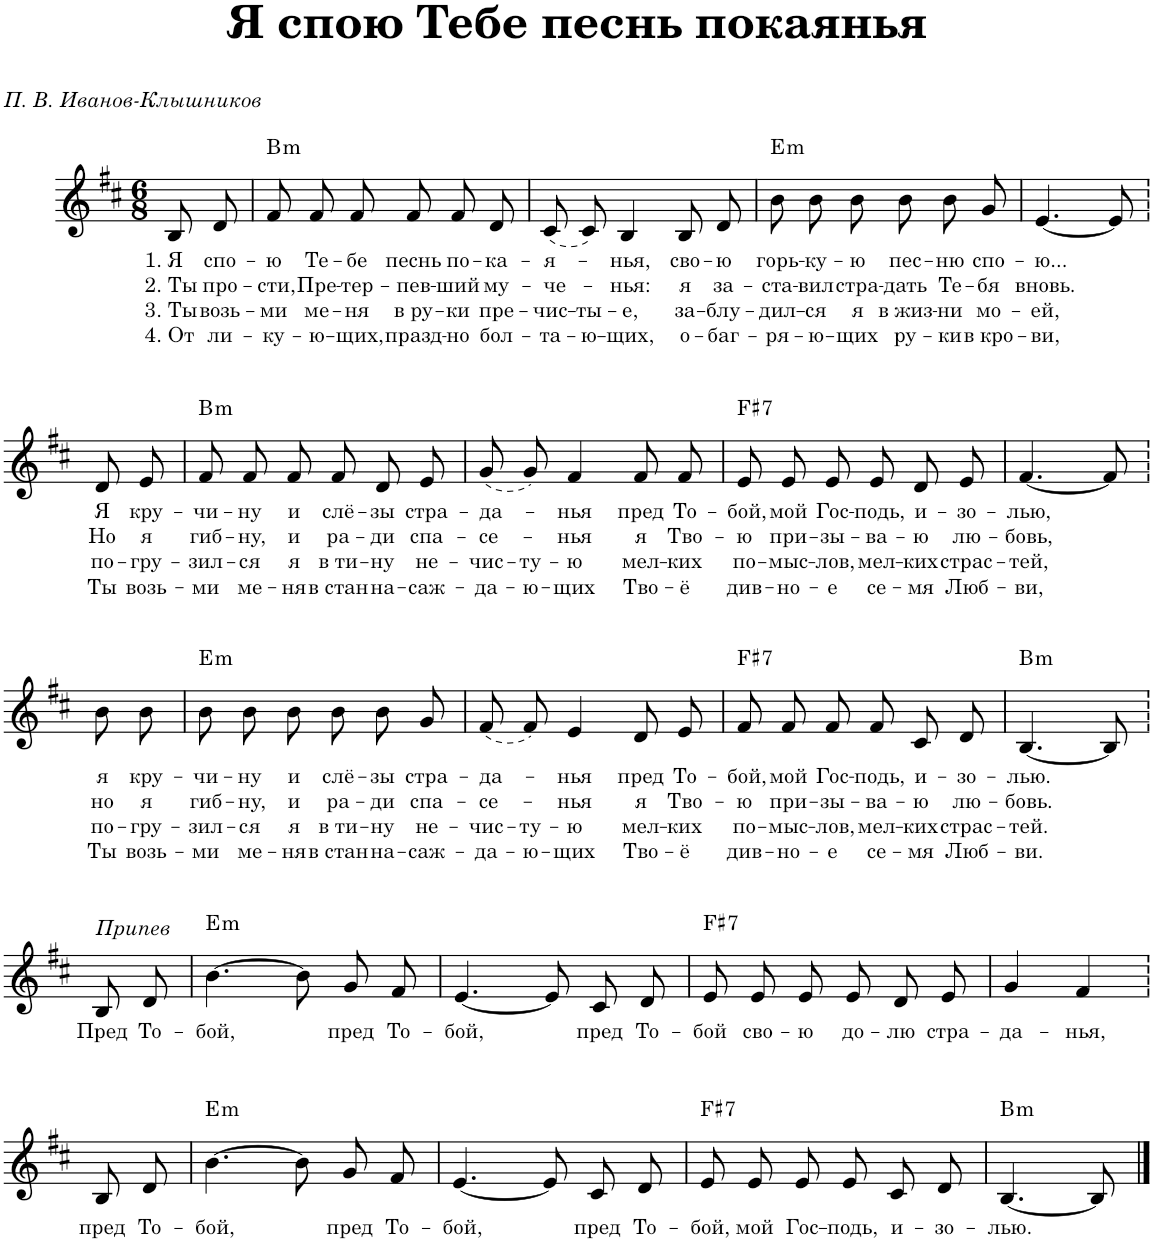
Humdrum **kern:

**kern	**text	**text	**text	**text	**harte
*part1	*part1	*part1	*part1	*part1	*part1
*staff1	*staff1	*staff1	*staff1	*staff1	*
*I"Piano	*	*	*	*	*
*I'Pno.	*	*	*	*	*
*clefG2	*	*	*	*	*
*k[f#c#]	*	*	*	*	*
*M6/8	*	*	*	*	*
=1	=1	=1	=1	=1	=1
!	!LO:LY:b	!LO:LY:b	!LO:LY:b	!LO:LY:b	!
8B/L	1. Я	2. Ты	3. Ты	4. От	.
!	!LO:LY:b	!LO:LY:b	!LO:LY:b	!LO:LY:b	!
8d/J	спо-	про-	возь-	ли-	.
=2	=2	=2	=2	=2	=2
!	!LO:LY:b	!LO:LY:b	!LO:LY:b	!LO:LY:b	!LO:H:kt=m
8f#/L	-ю	-сти,	-ми	-ку-	B:min
!	!LO:LY:b	!LO:LY:b	!LO:LY:b	!LO:LY:b	!
8f#/	Те-	Пре-	ме-	-ю-	.
!	!LO:LY:b	!LO:LY:b	!LO:LY:b	!LO:LY:b	!
8f#/J	-бе	-тер-	-ня	-щих,	.
!	!LO:LY:b	!LO:LY:b	!LO:LY:b	!LO:LY:b	!
8f#/L	песнь	-пев-	в ру-	празд-	.
!	!LO:LY:b	!LO:LY:b	!LO:LY:b	!LO:LY:b	!
8f#/	по-	-ший	-ки	-но	.
!	!LO:LY:b	!LO:LY:b	!LO:LY:b	!LO:LY:b	!
8d/J	-ка-	му-	пре-	бол-	.
=3	=3	=3	=3	=3	=3
!	!LO:LY:b	!LO:LY:b	!LO:LY:b	!LO:LY:b	!
(8c#/L	-я-	-че-	-чис-	-та-	.
!	!	!	!LO:LY:b	!LO:LY:b	!
8c#/J)	.	.	-ты-	-ю-	.
!	!LO:LY:b	!LO:LY:b	!LO:LY:b	!LO:LY:b	!
4B/	-нья,	-нья:	-е,	-щих,	.
!	!LO:LY:b	!LO:LY:b	!LO:LY:b	!LO:LY:b	!
8B/L	сво-	я	за-	о-	.
!	!LO:LY:b	!LO:LY:b	!LO:LY:b	!LO:LY:b	!
8d/J	-ю	за-	-блу-	-баг-	.
=4	=4	=4	=4	=4	=4
!	!LO:LY:b	!LO:LY:b	!LO:LY:b	!LO:LY:b	!LO:H:kt=m
8b\L	горь-	-ста-	-дил-	-ря-	E:min
!	!LO:LY:b	!LO:LY:b	!LO:LY:b	!LO:LY:b	!
8b\	-ку-	-вил	-ся	-ю-	.
!	!LO:LY:b	!LO:LY:b	!LO:LY:b	!LO:LY:b	!
8b\J	-ю	стра-	я	-щих	.
!	!LO:LY:b	!LO:LY:b	!LO:LY:b	!LO:LY:b	!
8b/L	пес-	-дать	в жиз-	ру-	.
!	!LO:LY:b	!LO:LY:b	!LO:LY:b	!LO:LY:b	!
8b/	-ню	Те-	-ни	-ки	.
!	!LO:LY:b	!LO:LY:b	!LO:LY:b	!LO:LY:b	!
8g/J	спо-	-бя	мо-	в кро-	.
=5	=5	=5	=5	=5	=5
!	!LO:LY:b	!LO:LY:b	!LO:LY:b	!LO:LY:b	!
[4.e/	-ю...	вновь.	-ей,	-ви,	.
8e/]	.	.	.	.	.
!!LO:LB:g=z
=6	=6	=6	=6	=6	=6
!	!LO:LY:b	!LO:LY:b	!LO:LY:b	!LO:LY:b	!
8d/L	Я	Но	по-	Ты	.
!	!LO:LY:b	!LO:LY:b	!LO:LY:b	!LO:LY:b	!
8e/J	кру-	я	-гру-	возь-	.
=7	=7	=7	=7	=7	=7
!	!LO:LY:b	!LO:LY:b	!LO:LY:b	!LO:LY:b	!LO:H:kt=m
8f#/L	-чи-	гиб-	-зил-	-ми	B:min
!	!LO:LY:b	!LO:LY:b	!LO:LY:b	!LO:LY:b	!
8f#/	-ну	-ну,	-ся	ме-	.
!	!LO:LY:b	!LO:LY:b	!LO:LY:b	!LO:LY:b	!
8f#/J	и	и	я	-ня	.
!	!LO:LY:b	!LO:LY:b	!LO:LY:b	!LO:LY:b	!
8f#/L	слё-	ра-	в ти-	в стан	.
!	!LO:LY:b	!LO:LY:b	!LO:LY:b	!LO:LY:b	!
8d/	-зы	-ди	-ну	на-	.
!	!LO:LY:b	!LO:LY:b	!LO:LY:b	!LO:LY:b	!
8e/J	стра-	спа-	не-	-саж-	.
=8	=8	=8	=8	=8	=8
!	!LO:LY:b	!LO:LY:b	!LO:LY:b	!LO:LY:b	!
(8g/L	-да-	-се-	-чис-	-да-	.
!	!	!	!LO:LY:b	!LO:LY:b	!
8g/J)	.	.	-ту-	-ю-	.
!	!LO:LY:b	!LO:LY:b	!LO:LY:b	!LO:LY:b	!
4f#/	-нья	-нья	-ю	-щих	.
!	!LO:LY:b	!LO:LY:b	!LO:LY:b	!LO:LY:b	!
8f#/L	пред	я	мел-	Тво-	.
!	!LO:LY:b	!LO:LY:b	!LO:LY:b	!LO:LY:b	!
8f#/J	То-	Тво-	-ких	-ё	.
=9	=9	=9	=9	=9	=9
!	!LO:LY:b	!LO:LY:b	!LO:LY:b	!LO:LY:b	!LO:H:kt=7
8e/L	-бой,	-ю	по-	див-	F#:7
!	!LO:LY:b	!LO:LY:b	!LO:LY:b	!LO:LY:b	!
8e/	мой	при-	-мыс-	-но-	.
!	!LO:LY:b	!LO:LY:b	!LO:LY:b	!LO:LY:b	!
8e/J	Гос-	-зы-	-лов,	-е	.
!	!LO:LY:b	!LO:LY:b	!LO:LY:b	!LO:LY:b	!
8e/L	-подь,	-ва-	мел-	се-	.
!	!LO:LY:b	!LO:LY:b	!LO:LY:b	!LO:LY:b	!
8d/	и-	-ю	-ких	-мя	.
!	!LO:LY:b	!LO:LY:b	!LO:LY:b	!LO:LY:b	!
8e/J	-зо-	лю-	страс-	Люб-	.
=10	=10	=10	=10	=10	=10
!	!LO:LY:b	!LO:LY:b	!LO:LY:b	!LO:LY:b	!
[4.f#/	-лью,	-бовь,	-тей,	-ви,	.
8f#/]	.	.	.	.	.
!!LO:LB:g=z
=11	=11	=11	=11	=11	=11
!	!LO:LY:b	!LO:LY:b	!LO:LY:b	!LO:LY:b	!
8b\L	я	но	по-	Ты	.
!	!LO:LY:b	!LO:LY:b	!LO:LY:b	!LO:LY:b	!
8b\J	кру-	я	-гру-	возь-	.
=12	=12	=12	=12	=12	=12
!	!LO:LY:b	!LO:LY:b	!LO:LY:b	!LO:LY:b	!LO:H:kt=m
8b\L	-чи-	гиб-	-зил-	-ми	E:min
!	!LO:LY:b	!LO:LY:b	!LO:LY:b	!LO:LY:b	!
8b\	-ну	-ну,	-ся	ме-	.
!	!LO:LY:b	!LO:LY:b	!LO:LY:b	!LO:LY:b	!
8b\J	и	и	я	-ня	.
!	!LO:LY:b	!LO:LY:b	!LO:LY:b	!LO:LY:b	!
8b/L	слё-	ра-	в ти-	в стан	.
!	!LO:LY:b	!LO:LY:b	!LO:LY:b	!LO:LY:b	!
8b/	-зы	-ди	-ну	на-	.
!	!LO:LY:b	!LO:LY:b	!LO:LY:b	!LO:LY:b	!
8g/J	стра-	спа-	не-	-саж-	.
=13	=13	=13	=13	=13	=13
!	!LO:LY:b	!LO:LY:b	!LO:LY:b	!LO:LY:b	!
(8f#/L	-да-	-се-	-чис-	-да-	.
!	!	!	!LO:LY:b	!LO:LY:b	!
8f#/J)	.	.	-ту-	-ю-	.
!	!LO:LY:b	!LO:LY:b	!LO:LY:b	!LO:LY:b	!
4e/	-нья	-нья	-ю	-щих	.
!	!LO:LY:b	!LO:LY:b	!LO:LY:b	!LO:LY:b	!
8d/L	пред	я	мел-	Тво-	.
!	!LO:LY:b	!LO:LY:b	!LO:LY:b	!LO:LY:b	!
8e/J	То-	Тво-	-ких	-ё	.
=14	=14	=14	=14	=14	=14
!	!LO:LY:b	!LO:LY:b	!LO:LY:b	!LO:LY:b	!LO:H:kt=7
8f#/L	-бой,	-ю	по-	див-	F#:7
!	!LO:LY:b	!LO:LY:b	!LO:LY:b	!LO:LY:b	!
8f#/	мой	при-	-мыс-	-но-	.
!	!LO:LY:b	!LO:LY:b	!LO:LY:b	!LO:LY:b	!
8f#/J	Гос-	-зы-	-лов,	-е	.
!	!LO:LY:b	!LO:LY:b	!LO:LY:b	!LO:LY:b	!
8f#/L	-подь,	-ва-	мел-	се-	.
!	!LO:LY:b	!LO:LY:b	!LO:LY:b	!LO:LY:b	!
8c#/	и-	-ю	-ких	-мя	.
!	!LO:LY:b	!LO:LY:b	!LO:LY:b	!LO:LY:b	!
8d/J	-зо-	лю-	страс-	Люб-	.
=15	=15	=15	=15	=15	=15
!	!LO:LY:b	!LO:LY:b	!LO:LY:b	!LO:LY:b	!LO:H:kt=m
[4.B/	-лью.	-бовь.	-тей.	-ви.	B:min
8B/]	.	.	.	.	.
!!LO:LB:g=z
=16	=16	=16	=16	=16	=16
!LO:TX:a:i:t=Припев	!	!	!	!	!
!	!LO:LY:b	!	!	!	!
8B/L	Пред	.	.	.	.
!	!LO:LY:b	!	!	!	!
8d/J	То-	.	.	.	.
=17	=17	=17	=17	=17	=17
!	!LO:LY:b	!	!	!	!LO:H:kt=m
[4.b\	-бой,	.	.	.	E:min
8b/L]	.	.	.	.	.
!	!LO:LY:b	!	!	!	!
8g/	пред	.	.	.	.
!	!LO:LY:b	!	!	!	!
8f#/J	То-	.	.	.	.
=18	=18	=18	=18	=18	=18
!	!LO:LY:b	!	!	!	!
[4.e/	-бой,	.	.	.	.
8e/L]	.	.	.	.	.
!	!LO:LY:b	!	!	!	!
8c#/	пред	.	.	.	.
!	!LO:LY:b	!	!	!	!
8d/J	То-	.	.	.	.
=19	=19	=19	=19	=19	=19
!	!LO:LY:b	!	!	!	!LO:H:kt=7
8e/L	-бой	.	.	.	F#:7
!	!LO:LY:b	!	!	!	!
8e/	сво-	.	.	.	.
!	!LO:LY:b	!	!	!	!
8e/J	-ю	.	.	.	.
!	!LO:LY:b	!	!	!	!
8e/L	до-	.	.	.	.
!	!LO:LY:b	!	!	!	!
8d/	-лю	.	.	.	.
!	!LO:LY:b	!	!	!	!
8e/J	стра-	.	.	.	.
=20	=20	=20	=20	=20	=20
!	!LO:LY:b	!	!	!	!
4g/	-да-	.	.	.	.
!	!LO:LY:b	!	!	!	!
4f#/	-нья,	.	.	.	.
!!LO:LB:g=z
=21	=21	=21	=21	=21	=21
!	!LO:LY:b	!	!	!	!
8B/L	пред	.	.	.	.
!	!LO:LY:b	!	!	!	!
8d/J	То-	.	.	.	.
=22	=22	=22	=22	=22	=22
!	!LO:LY:b	!	!	!	!LO:H:kt=m
[4.b\	-бой,	.	.	.	E:min
8b/L]	.	.	.	.	.
!	!LO:LY:b	!	!	!	!
8g/	пред	.	.	.	.
!	!LO:LY:b	!	!	!	!
8f#/J	То-	.	.	.	.
=23	=23	=23	=23	=23	=23
!	!LO:LY:b	!	!	!	!
[4.e/	-бой,	.	.	.	.
8e/L]	.	.	.	.	.
!	!LO:LY:b	!	!	!	!
8c#/	пред	.	.	.	.
!	!LO:LY:b	!	!	!	!
8d/J	То-	.	.	.	.
=24	=24	=24	=24	=24	=24
!	!LO:LY:b	!	!	!	!LO:H:kt=7
8e/L	-бой,	.	.	.	F#:7
!	!LO:LY:b	!	!	!	!
8e/	мой	.	.	.	.
!	!LO:LY:b	!	!	!	!
8e/J	Гос-	.	.	.	.
!	!LO:LY:b	!	!	!	!
8e/L	-подь,	.	.	.	.
!	!LO:LY:b	!	!	!	!
8c#/	и-	.	.	.	.
!	!LO:LY:b	!	!	!	!
8d/J	-зо-	.	.	.	.
=25	=25	=25	=25	=25	=25
!	!LO:LY:b	!	!	!	!LO:H:kt=m
[4.B/	-лью.	.	.	.	B:min
8B/]	.	.	.	.	.
==	==	==	==	==	==
*-	*-	*-	*-	*-	*-
